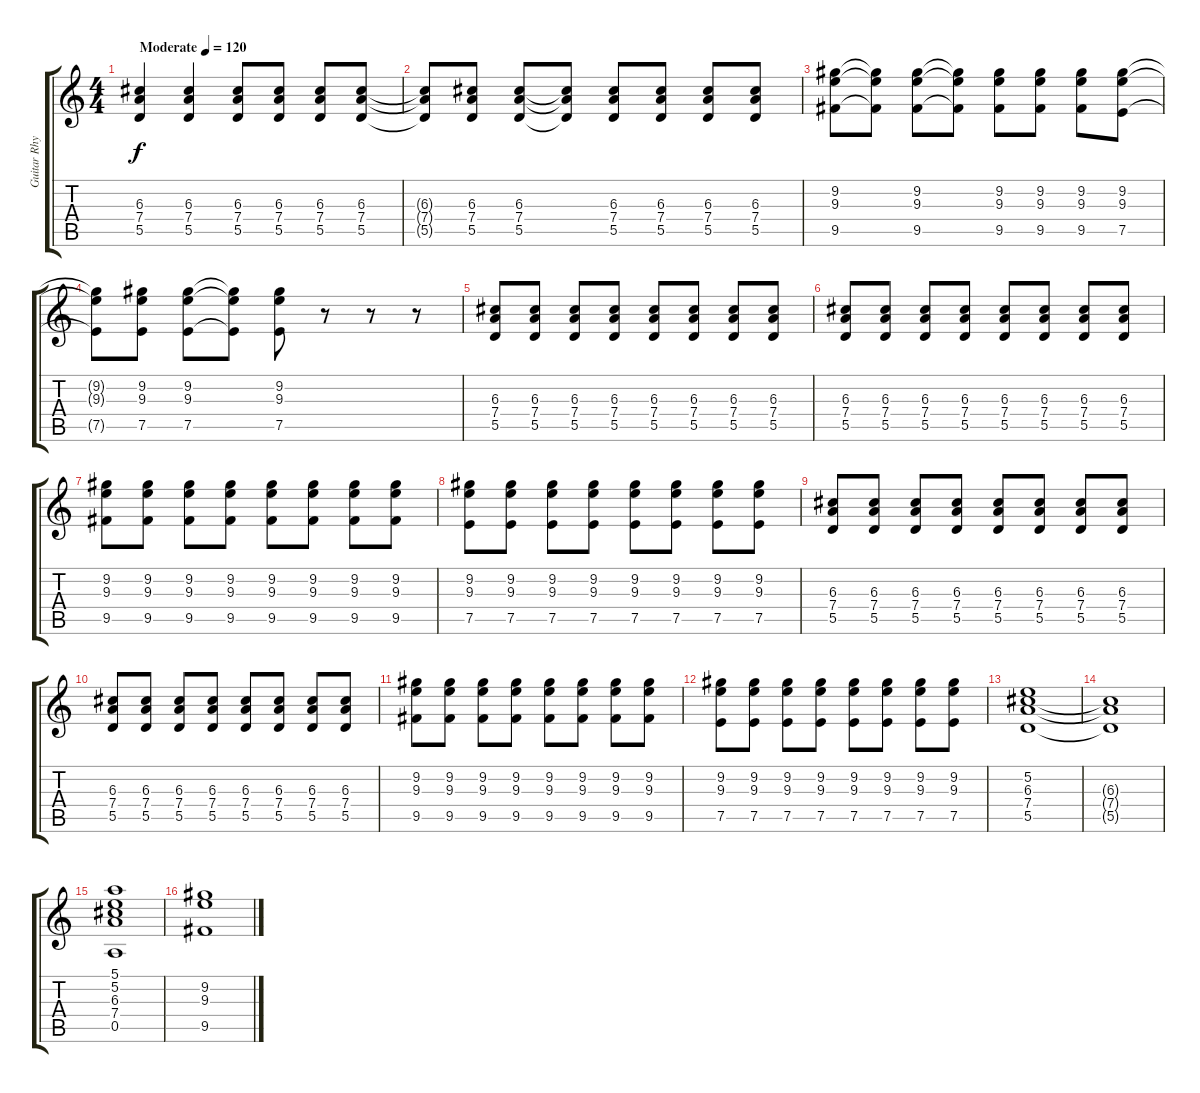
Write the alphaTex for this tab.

\track ("Guitar Rhythm" "Guitar Rhy") {instrument distortionguitar}
\staff {score tabs}
\tuning (E4 B3 G3 D3 A2 E2) {hide}
\ts (4 4)
\tempo (120 "Moderate")
\tempo 160
\tempo (120 "Moderate")
\clef g2
\ks c
(6.3 7.4 5.5).4{dy f instrument distortionguitar} (6.3 7.4 5.5).4 (6.3 7.4 5.5).8 (6.3 7.4 5.5).8 (6.3 7.4 5.5).8 (6.3 7.4 5.5).8 |
(6.3{t} 7.4{t} 5.5{t}).8 (6.3 7.4 5.5).8 (6.3 7.4 5.5).8 (6.3{t} 7.4{t} 5.5{t}).8 (6.3 7.4 5.5).8 (6.3 7.4 5.5).8 (6.3 7.4 5.5).8 (6.3 7.4 5.5).8 |
(9.2 9.3 9.5).8 (9.2{t} 9.3{t} 9.5{t}).8 (9.2 9.3 9.5).8 (9.2{t} 9.3{t} 9.5{t}).8 (9.2 9.3 9.5).8 (9.2 9.3 9.5).8 (9.2 9.3 9.5).8 (9.2 9.3 7.5).8 |
(9.2{t} 9.3{t} 7.5{t}).8 (9.2 9.3 7.5).8 (9.2 9.3 7.5).8 (9.2{t} 9.3{t} 7.5{t}).8 (9.2 9.3 7.5).8 r.8 r.8 r.8 |
(6.3 7.4 5.5).8 (6.3 7.4 5.5).8 (6.3 7.4 5.5).8 (6.3 7.4 5.5).8 (6.3 7.4 5.5).8 (6.3 7.4 5.5).8 (6.3 7.4 5.5).8 (6.3 7.4 5.5).8 |
(6.3 7.4 5.5).8 (6.3 7.4 5.5).8 (6.3 7.4 5.5).8 (6.3 7.4 5.5).8 (6.3 7.4 5.5).8 (6.3 7.4 5.5).8 (6.3 7.4 5.5).8 (6.3 7.4 5.5).8 |
(9.2 9.3 9.5).8 (9.2 9.3 9.5).8 (9.2 9.3 9.5).8 (9.2 9.3 9.5).8 (9.2 9.3 9.5).8 (9.2 9.3 9.5).8 (9.2 9.3 9.5).8 (9.2 9.3 9.5).8 |
(9.2 9.3 7.5).8 (9.2 9.3 7.5).8 (9.2 9.3 7.5).8 (9.2 9.3 7.5).8 (9.2 9.3 7.5).8 (9.2 9.3 7.5).8 (9.2 9.3 7.5).8 (9.2 9.3 7.5).8 |
(6.3 7.4 5.5).8 (6.3 7.4 5.5).8 (6.3 7.4 5.5).8 (6.3 7.4 5.5).8 (6.3 7.4 5.5).8 (6.3 7.4 5.5).8 (6.3 7.4 5.5).8 (6.3 7.4 5.5).8 |
(6.3 7.4 5.5).8 (6.3 7.4 5.5).8 (6.3 7.4 5.5).8 (6.3 7.4 5.5).8 (6.3 7.4 5.5).8 (6.3 7.4 5.5).8 (6.3 7.4 5.5).8 (6.3 7.4 5.5).8 |
(9.2 9.3 9.5).8 (9.2 9.3 9.5).8 (9.2 9.3 9.5).8 (9.2 9.3 9.5).8 (9.2 9.3 9.5).8 (9.2 9.3 9.5).8 (9.2 9.3 9.5).8 (9.2 9.3 9.5).8 |
(9.2 9.3 7.5).8 (9.2 9.3 7.5).8 (9.2 9.3 7.5).8 (9.2 9.3 7.5).8 (9.2 9.3 7.5).8 (9.2 9.3 7.5).8 (9.2 9.3 7.5).8 (9.2 9.3 7.5).8 |
(5.2 6.3 7.4 5.5).1{instrument acousticguitarnylon} |
(6.3{t} 7.4{t} 5.5{t}).1 |
(5.1 5.2 6.3 7.4 0.5).1 |
(9.2 9.3 9.5).1
